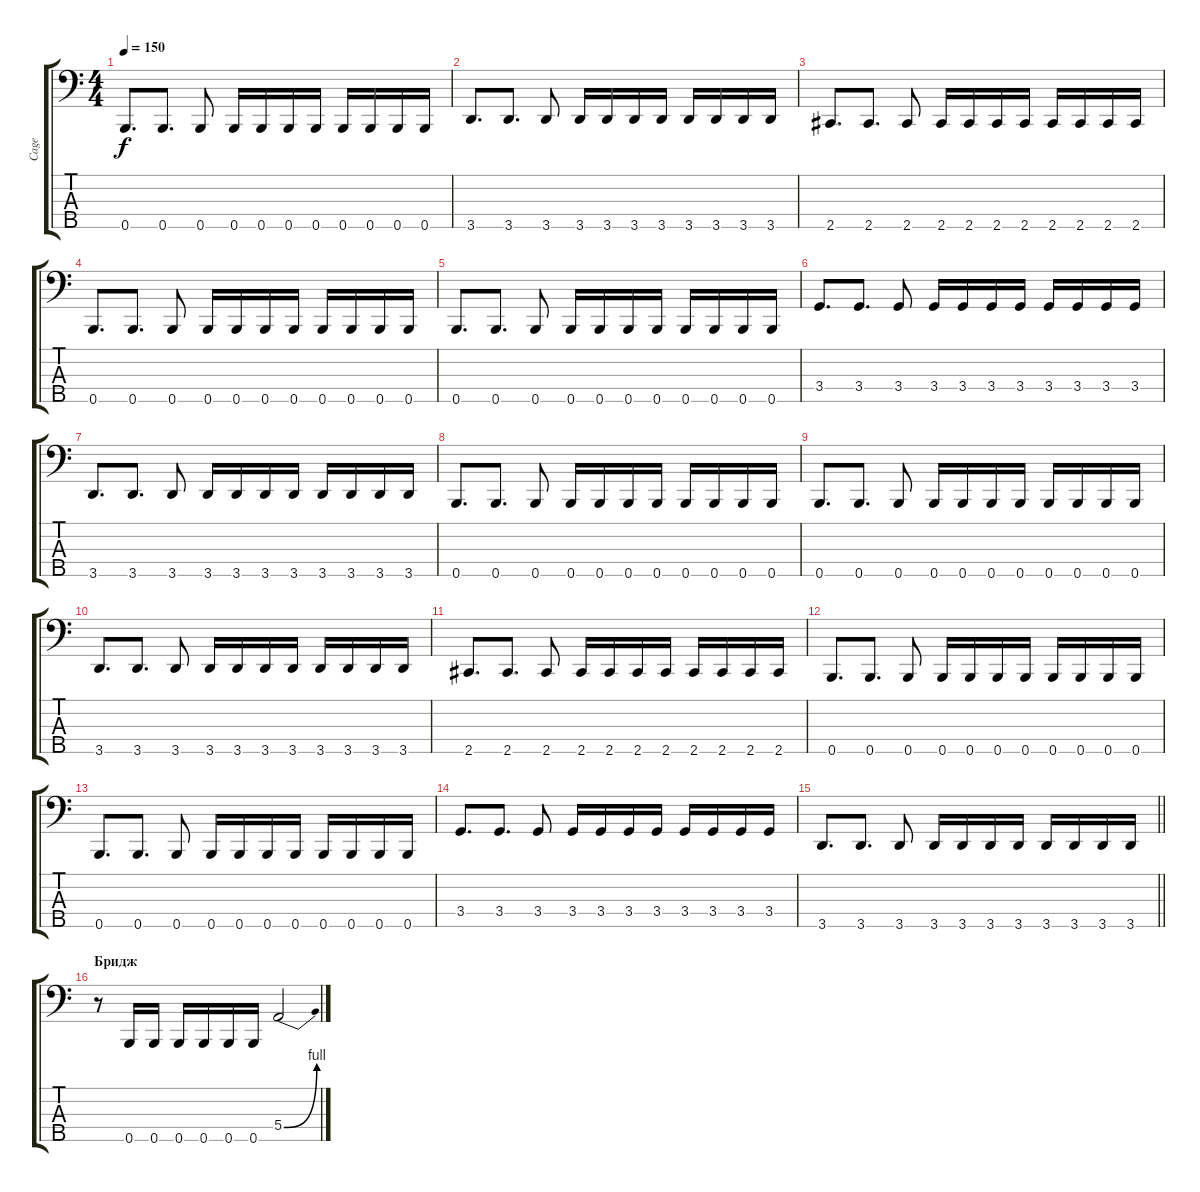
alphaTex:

\track ("Cage" "Cage") {instrument electricbasspick}
\staff {score tabs}
\tuning (Gb2 D2 A1 E1 B0) {hide}
\ts (4 4)
\tempo 150
\clef f4
\ks c
0.5.8{d dy f} 0.5.8{d} 0.5.8 0.5.16 0.5.16 0.5.16 0.5.16 0.5.16 0.5.16 0.5.16 0.5.16 |
3.5.8{d} 3.5.8{d} 3.5.8 3.5.16 3.5.16 3.5.16 3.5.16 3.5.16 3.5.16 3.5.16 3.5.16 |
2.5.8{d} 2.5.8{d} 2.5.8 2.5.16 2.5.16 2.5.16 2.5.16 2.5.16 2.5.16 2.5.16 2.5.16 |
0.5.8{d} 0.5.8{d} 0.5.8 0.5.16 0.5.16 0.5.16 0.5.16 0.5.16 0.5.16 0.5.16 0.5.16 |
0.5.8{d} 0.5.8{d} 0.5.8 0.5.16 0.5.16 0.5.16 0.5.16 0.5.16 0.5.16 0.5.16 0.5.16 |
3.4.8{d} 3.4.8{d} 3.4.8 3.4.16 3.4.16 3.4.16 3.4.16 3.4.16 3.4.16 3.4.16 3.4.16 |
3.5.8{d} 3.5.8{d} 3.5.8 3.5.16 3.5.16 3.5.16 3.5.16 3.5.16 3.5.16 3.5.16 3.5.16 |
0.5.8{d} 0.5.8{d} 0.5.8 0.5.16 0.5.16 0.5.16 0.5.16 0.5.16 0.5.16 0.5.16 0.5.16 |
0.5.8{d} 0.5.8{d} 0.5.8 0.5.16 0.5.16 0.5.16 0.5.16 0.5.16 0.5.16 0.5.16 0.5.16 |
3.5.8{d} 3.5.8{d} 3.5.8 3.5.16 3.5.16 3.5.16 3.5.16 3.5.16 3.5.16 3.5.16 3.5.16 |
2.5.8{d} 2.5.8{d} 2.5.8 2.5.16 2.5.16 2.5.16 2.5.16 2.5.16 2.5.16 2.5.16 2.5.16 |
0.5.8{d} 0.5.8{d} 0.5.8 0.5.16 0.5.16 0.5.16 0.5.16 0.5.16 0.5.16 0.5.16 0.5.16 |
0.5.8{d} 0.5.8{d} 0.5.8 0.5.16 0.5.16 0.5.16 0.5.16 0.5.16 0.5.16 0.5.16 0.5.16 |
3.4.8{d} 3.4.8{d} 3.4.8 3.4.16 3.4.16 3.4.16 3.4.16 3.4.16 3.4.16 3.4.16 3.4.16 |
\barLineRight lightlight
3.5.8{d} 3.5.8{d} 3.5.8 3.5.16 3.5.16 3.5.16 3.5.16 3.5.16 3.5.16 3.5.16 3.5.16 |
\section ("" "Бридж")
r.8 0.5.16 0.5.16 0.5.16 0.5.16 0.5.16 0.5.16 5.4{be (bend 0 0 60 4)}.2
